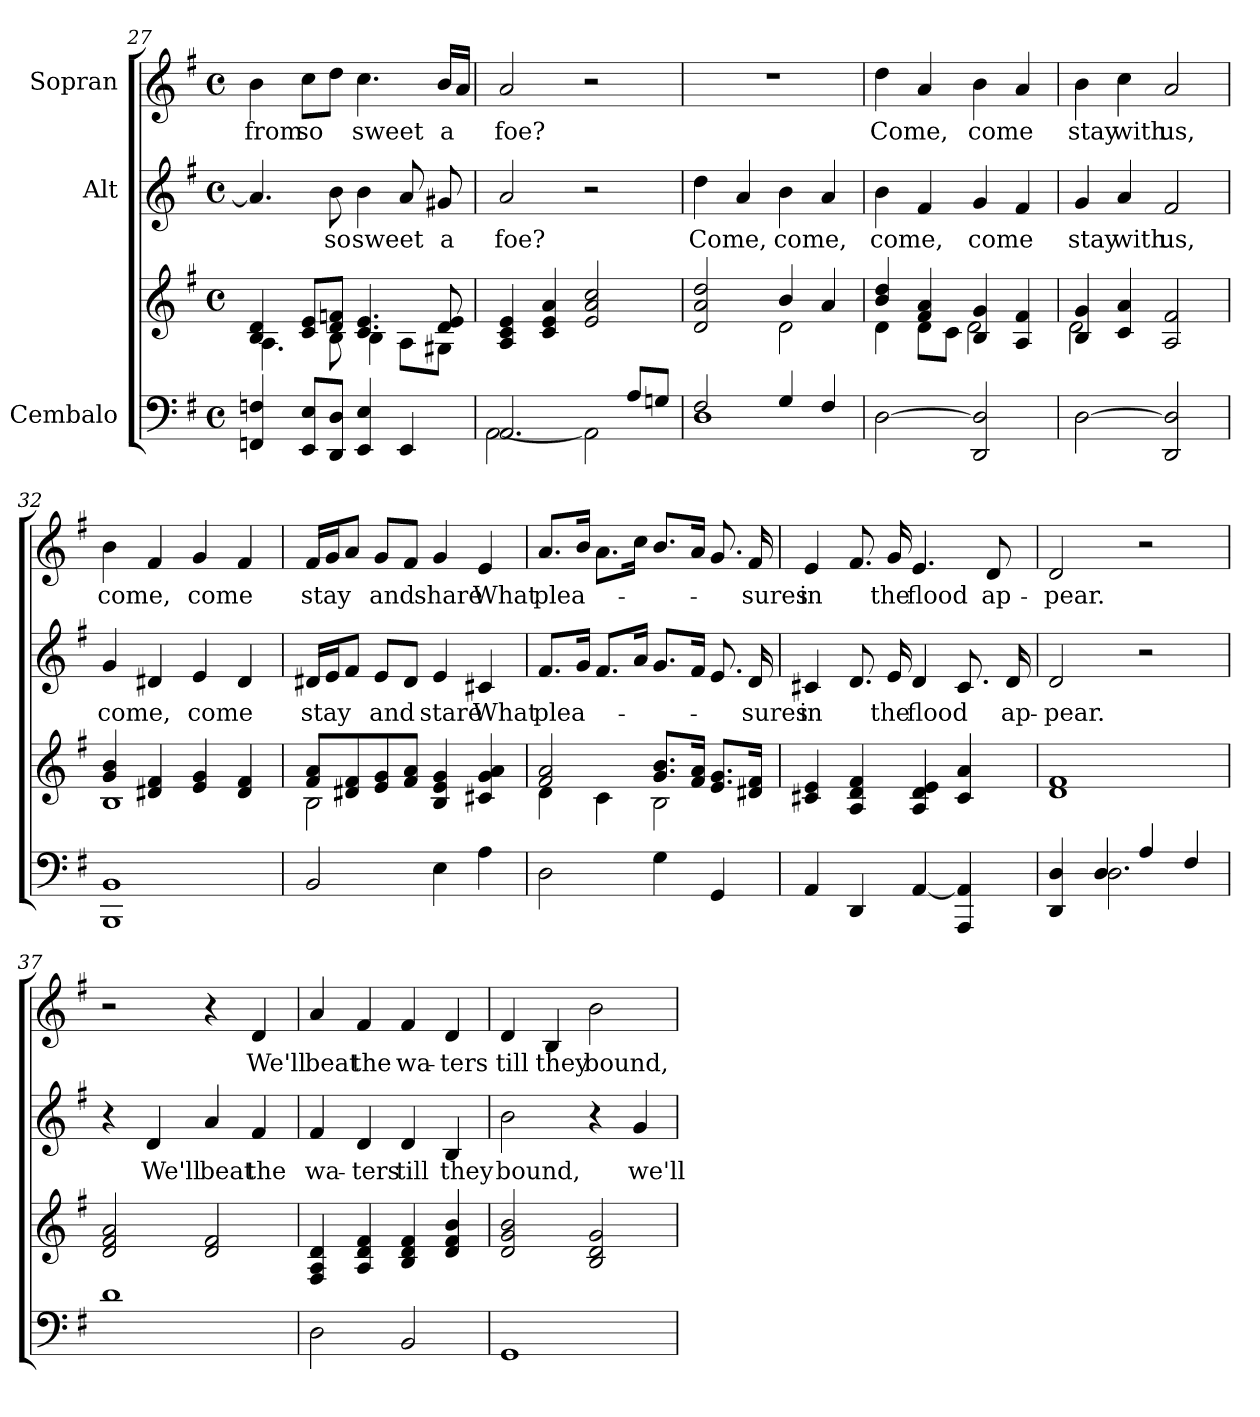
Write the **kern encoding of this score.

**kern	**kern	**kern	**text	**kern	**text
*part3	*part3	*part2	*part2	*part1	*part1
*staff4	*staff3	*staff2	*staff2	*staff1	*staff1
*I"Cembalo	*	*I"Alt	*	*I"Sopran	*
!!LO:LB:g=z
*clefF4	*clefG2	*clefG2	*	*clefG2	*
*k[f#]	*k[f#]	*k[f#]	*	*k[f#]	*
*M4/4	*M4/4	*M4/4	*	*M4/4	*
*met(c)	*met(c)	*met(c)	*	*met(c)	*
=27	=27	=27	=27	=27	=27
*	*^	*	*	*	*
!	!	!	!	!	!	!LO:LY:b
4FFn/ 4Fn/	4B/ 4d/	4.A\	4.a/]	.	4b\	from
!	!	!	!	!	!	!LO:LY:b
8EE/ 8E/L	8c/ 8e/L	.	.	.	8cc\L	so
!	!	!	!	!LO:LY:b	!	!
8DD/ 8D/J	8d/ 8fn/J	8B\	8b\	so	8dd\J	.
!	!	!	!	!LO:LY:b	!	!LO:LY:b
4EE/ 4E/	4.c/ 4.e/	4B\	4b\	sweet	4.cc\	sweet
4EE/	.	8A\L	8a/	.	.	.
!	!	!	!	!LO:LY:b	!	!LO:LY:b
.	8d/ 8e/	8G#X\J	8g#X/	a	16b/LL	a
.	.	.	.	.	16a/JJ	.
*	*v	*v	*	*	*	*
=28	=28	=28	=28	=28	=28
*^	*	*	*	*	*
!	!	!	!	!LO:LY:b	!	!LO:LY:b
2.AA/	[2AA\	4A/ 4c/ 4e/	2a/	foe?	2a/	foe?
.	.	4c/ 4e/ 4a/	.	.	.	.
.	2AA\]	2e/ 2a/ 2cc/	2r	.	2r	.
8A/L	.	.	.	.	.	.
8Gn/J	.	.	.	.	.	.
=29	=29	=29	=29	=29	=29	=29
*	*	*^	*	*	*	*
!	!	!	!	!	!LO:LY:b	!	!
2F#/	1D	2d/ 2a/ 2dd/	2ryy	4dd\	Come,	1r	.
.	.	.	.	4a/	.	.	.
!	!	!	!	!	!LO:LY:b	!	!
4G/	.	4b/	2d\	4b\	come,	.	.
4F#/	.	4a/	.	4a/	.	.	.
*v	*v	*	*	*	*	*	*
=30	=30	=30	=30	=30	=30	=30
!	!	!	!	!LO:LY:b	!	!LO:LY:b
[2D\	4b/ 4dd/	4d\	4b\	come,	4dd\	Come,
.	4f#/ 4a/	8d\L	4f#/	.	4a/	.
.	.	8c\J	.	.	.	.
!	!	!	!	!LO:LY:b	!	!LO:LY:b
2DD/ 2D/]	4B/ 4g/	2d\	4g/	come	4b\	come
.	4A/ 4f#/	.	4f#/	.	4a/	.
!!LO:LB:g=z
=31	=31	=31	=31	=31	=31	=31
!	!	!	!	!LO:LY:b	!	!LO:LY:b
[2D\	4B/ 4g/	2d\	4g/	stay	4b\	stay
!	!	!	!	!LO:LY:b	!	!LO:LY:b
.	4c/ 4a/	.	4a/	with	4cc\	with
!	!	!	!	!LO:LY:b	!	!LO:LY:b
2DD/ 2D/]	2A/ 2f#/	2ryy	2f#/	us,	2a/	us,
=32	=32	=32	=32	=32	=32	=32
!	!	!	!	!LO:LY:b	!	!LO:LY:b
1BBB 1BB	4g/ 4b/	1B	4g/	come,	4b\	come,
.	4d#X/ 4f#/	.	4d#X/	.	4f#/	.
!	!	!	!	!LO:LY:b	!	!LO:LY:b
.	4e/ 4g/	.	4e/	come	4g/	come
.	4d#/ 4f#/	.	4d#/	.	4f#/	.
=33	=33	=33	=33	=33	=33	=33
!	!	!	!	!LO:LY:b	!	!LO:LY:b
2BB/	8f#/ 8a/L	2B\	16d#X/LL	stay	16f#/LL	stay
.	.	.	16e/J	.	16g/J	.
.	8d#X/ 8f#/	.	8f#/J	.	8a/J	.
!	!	!	!	!LO:LY:b	!	!LO:LY:b
.	8e/ 8g/	.	8e/L	and	8g/L	and
.	8f#/ 8a/J	.	8d#/J	.	8f#/J	.
!	!	!	!	!LO:LY:b	!	!LO:LY:b
4E\	4B/ 4e/ 4g/	2ryy	4e/	stare	4g/	share
!	!	!	!	!LO:LY:b	!	!LO:LY:b
4A\	4c#X/ 4g/ 4a/	.	4c#X/	What	4e/	What
=34	=34	=34	=34	=34	=34	=34
!	!	!	!	!LO:LY:b	!	!LO:LY:b
2D\	2f#/ 2a/	4d\	8.f#/L	plea-	8.a/L	plea-
.	.	.	16g/Jk	.	16b/Jk	.
.	.	4c\	8.f#/L	.	8.a\L	.
.	.	.	16a/Jk	.	16cc\Jk	.
4G\	8.g/ 8.b/L	2B\	8.g/L	.	8.b/L	.
.	16f#/ 16a/Jk	.	16f#/Jk	.	16a/Jk	.
4GG/	8.e/ 8.g/L	.	8.e/	.	8.g/	.
!	!	!	!	!LO:LY:b	!	!LO:LY:b
.	16d#X/ 16f#/Jk	.	16d/	-sures	16f#/	-sures
*	*v	*v	*	*	*	*
!!LO:PB:g=z
=35	=35	=35	=35	=35	=35
!	!	!	!LO:LY:b	!	!LO:LY:b
4AA/	4c#X/ 4e/	4c#X/	in	4e/	in
4DD/	4A/ 4d/ 4f#/	8.d/	.	8.f#/	.
!	!	!	!LO:LY:b	!	!LO:LY:b
.	.	16e/	the	16g/	the
!	!	!	!LO:LY:b	!	!LO:LY:b
[4AA/	4A/ 4d/ 4e/	4d/	flood	4.e/	flood
4AAA/ 4AA/]	4c#/ 4a/	8.c#/	.	.	.
!	!	!	!	!	!LO:LY:b
.	.	.	.	8d/	ap-
!	!	!	!LO:LY:b	!	!
.	.	16d/	ap-	.	.
=36	=36	=36	=36	=36	=36
*^	*	*	*	*	*
!	!	!	!	!LO:LY:b	!	!LO:LY:b
4DD/ 4D/	4ryy	1d 1f#	2d/	-pear.	2d/	-pear.
4D/	2.D\	.	.	.	.	.
4A/	.	.	2r	.	2r	.
4F#/	.	.	.	.	.	.
*v	*v	*	*	*	*	*
=37	=37	=37	=37	=37	=37
1d	2d/ 2f#/ 2a/	4r	.	2r	.
!	!	!	!LO:LY:b	!	!
.	.	4d/	We'll	.	.
!	!	!	!LO:LY:b	!	!
.	2d/ 2f#/	4a/	beat	4r	.
!	!	!	!LO:LY:b	!	!LO:LY:b
.	.	4f#/	the	4d/	We'll
=38	=38	=38	=38	=38	=38
!	!	!	!LO:LY:b	!	!LO:LY:b
2D\	4F#/ 4A/ 4d/	4f#/	wa-	4a/	beat
!	!	!	!LO:LY:b	!	!LO:LY:b
.	4A/ 4d/ 4f#/	4d/	-ters	4f#/	the
!	!	!	!LO:LY:b	!	!LO:LY:b
2BB/	4B/ 4d/ 4f#/	4d/	till	4f#/	wa-
!	!	!	!LO:LY:b	!	!LO:LY:b
.	4d/ 4f#/ 4b/	4B/	they	4d/	-ters
=39	=39	=39	=39	=39	=39
!	!	!	!LO:LY:b	!	!LO:LY:b
1GG	2d/ 2g/ 2b/	2b\	bound,	4d/	till
!	!	!	!	!	!LO:LY:b
.	.	.	.	4B/	they
!	!	!	!	!	!LO:LY:b
.	2B/ 2d/ 2g/	4r	.	2b\	bound,
!	!	!	!LO:LY:b	!	!
.	.	4g/	we'll	.	.
=	=	=	=	=	=
*-	*-	*-	*-	*-	*-
